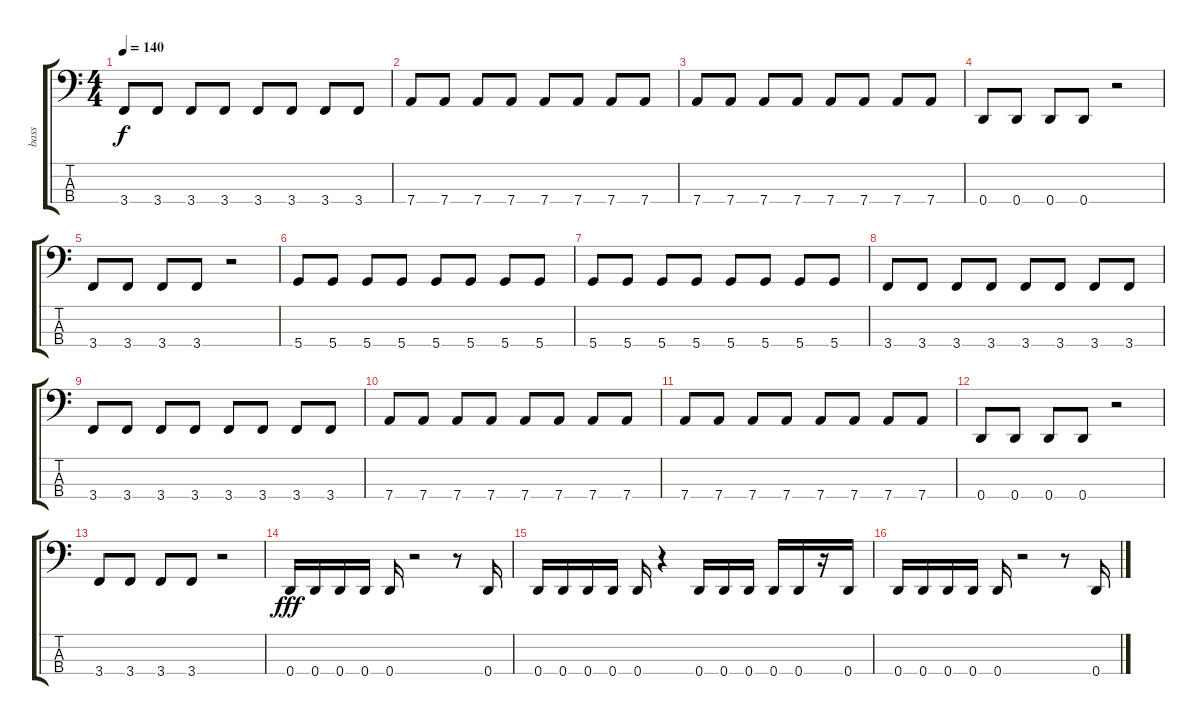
\track ("bass" "bass") {instrument electricbassfinger}
\staff {score tabs}
\tuning (G2 D2 A1 D1) {hide}
\ts (4 4)
\tempo 140
\clef f4
\ks c
3.4.8{dy f} 3.4.8 3.4.8 3.4.8 3.4.8 3.4.8 3.4.8 3.4.8 |
7.4.8 7.4.8 7.4.8 7.4.8 7.4.8 7.4.8 7.4.8 7.4.8 |
7.4.8 7.4.8 7.4.8 7.4.8 7.4.8 7.4.8 7.4.8 7.4.8 |
0.4.8 0.4.8 0.4.8 0.4.8 r.2 |
3.4.8 3.4.8 3.4.8 3.4.8 r.2 |
5.4.8 5.4.8 5.4.8 5.4.8 5.4.8 5.4.8 5.4.8 5.4.8 |
5.4.8 5.4.8 5.4.8 5.4.8 5.4.8 5.4.8 5.4.8 5.4.8 |
3.4.8 3.4.8 3.4.8 3.4.8 3.4.8 3.4.8 3.4.8 3.4.8 |
3.4.8 3.4.8 3.4.8 3.4.8 3.4.8 3.4.8 3.4.8 3.4.8 |
7.4.8 7.4.8 7.4.8 7.4.8 7.4.8 7.4.8 7.4.8 7.4.8 |
7.4.8 7.4.8 7.4.8 7.4.8 7.4.8 7.4.8 7.4.8 7.4.8 |
0.4.8 0.4.8 0.4.8 0.4.8 r.2 |
3.4.8 3.4.8 3.4.8 3.4.8 r.2 |
0.4.16{dy fff} 0.4.16 0.4.16 0.4.16 0.4.16 r.2 r.8 0.4.16 |
0.4.16 0.4.16 0.4.16 0.4.16 0.4.16 r.4 0.4.16 0.4.16 0.4.16 0.4.16 0.4.16 r.16 0.4.16 |
0.4.16 0.4.16 0.4.16 0.4.16 0.4.16 r.2 r.8 0.4.16
